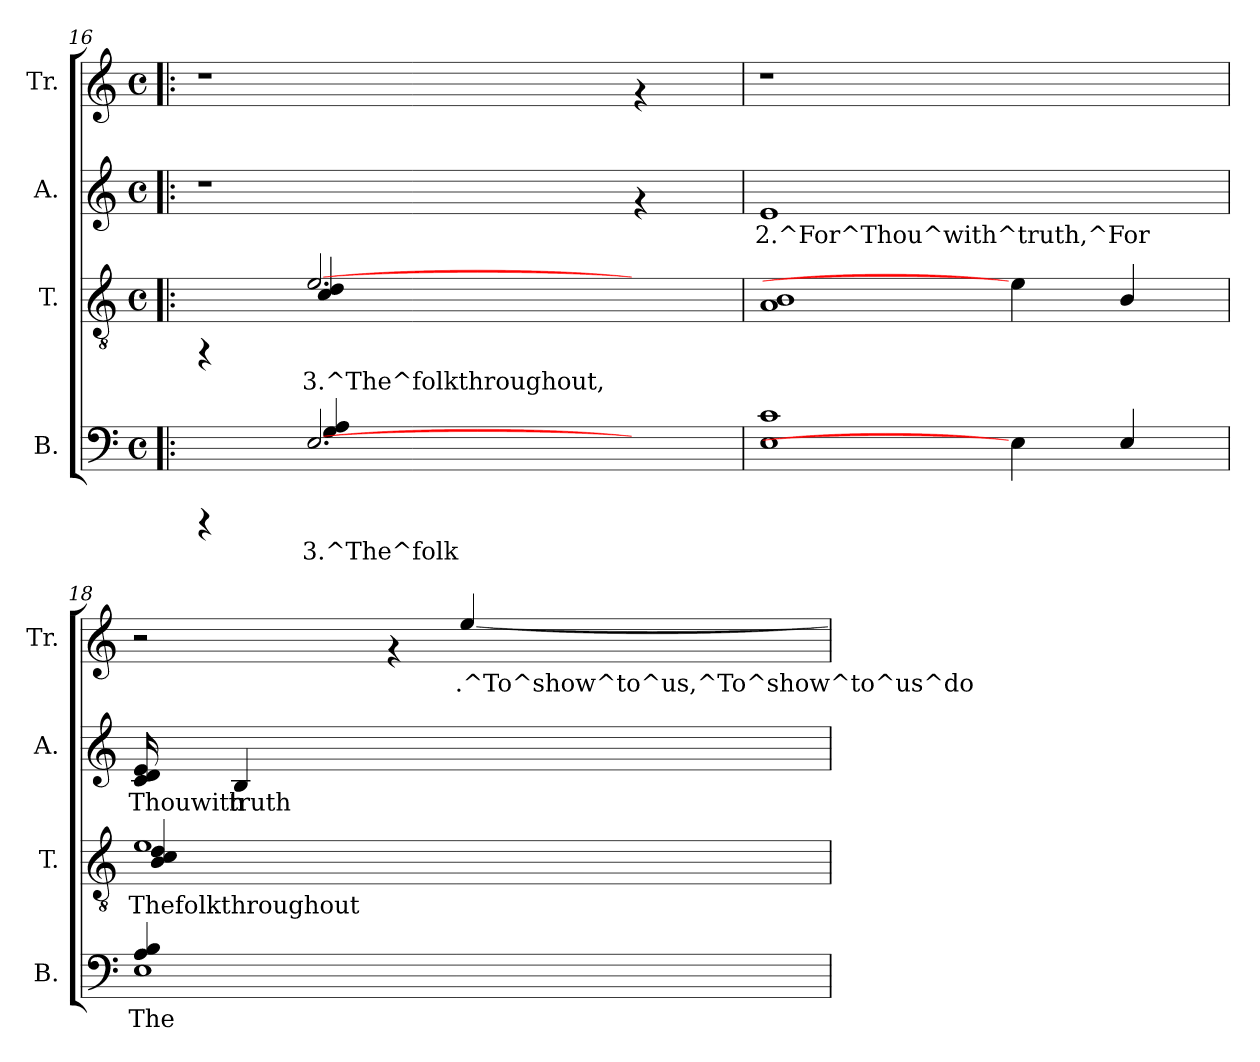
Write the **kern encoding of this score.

**kern	**text	**kern	**text	**kern	**text	**kern	**text
*part4	*part4	*part3	*part3	*part2	*part2	*part1	*part1
*staff4	*staff4	*staff3	*staff3	*staff2	*staff2	*staff1	*staff1
*I"B.	*	*I"T.	*	*I"A.	*	*I"Tr.	*
*I'B.	*	*I'T.	*	*I'A.	*	*I'Tr.	*
*clefF4	*	*clefGv2	*	*clefG2	*	*clefG2	*
*k[]	*	*k[]	*	*k[]	*	*k[]	*
*C:	*	*C:	*	*C:	*	*C:	*
*M4/4	*	*M4/4	*	*M4/4	*	*M4/4	*
*met(c)	*	*met(c)	*	*met(c)	*	*met(c)	*
=16!|:	=16!|:	=16!|:	=16!|:	=16!|:	=16!|:	=16!|:	=16!|:
*^	*	*^	*	*	*	*	*
4rCCC	4ryy	.	4rFF	4ryy	.	1r	.	1r	.
!	!	!LO:LY:a:rj	!	!	!LO:LY:b:rj	!	!	!	!
[2.E	4G/ 4A/	3.^The^folk	[2.e	4d/ 4c/	3.^The^folkthroughout,	.	.	.	.
.	4ryy	.	.	4ryy	.	.	.	.	.
.	2ryy	.	.	2ryy	.	.	.	.	.
4ryy	.	.	4ryy	.	.	4rf	.	4rf	.
*v	*v	*	*	*	*	*	*	*	*
*	*	*v	*v	*	*	*	*	*
=17	=17	=17	=17	=17	=17	=17	=17
!	!	!	!	!	!LO:LY:b:rj	!	!
1E 1c	.	1B 1A	.	1e	2.^For^Thou^with^truth,^For	1r	.
4E]	.	4e]	.	2ryy	.	2ryy	.
!	!LO:LY:a:rj	!	!LO:LY:b:rj	!	!	!	!
4E/	.	4B/	.	.	.	.	.
=18	=18	=18	=18	=18	=18	=18	=18
*^	*	*	*	*	*	*	*
!	!	!LO:LY:a:rj	!	!LO:LY:b:rj	!	!LO:LY:b:rj	!	!
*	*	*	*^	*	*	*	*	*
1E	4B/ 4A/	The	1e	(>4d/ 4c/ 4B/	Thefolkthroughout	16d/ 16c/ 16e/	Thouwith	2r	.
!	!	!	!	!	!	!	!LO:LY:b:rj	!	!
.	.	.	.	.	.	4B/	truth	.	.
.	2.ryy	.	.	2.ryy	.	.	.	.	.
.	.	.	.	.	.	2ryy	.	.	.
.	.	.	.	.	.	.	.	4rf	.
!	!	!	!	!	!	!	!	!	!LO:LY:b:rj
.	.	.	.	.	.	.	.	[>4ee/	.^To^show^to^us,^To^show^to^us^do
.	.	.	.	.	.	8.ryy	.	.	.
*v	*v	*	*	*	*	*	*	*	*
*	*	*v	*v	*	*	*	*	*
=	=	=	=	=	=	=	=
*-	*-	*-	*-	*-	*-	*-	*-
